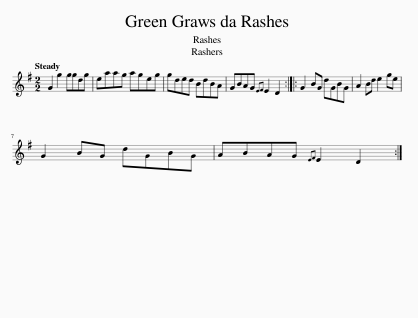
X:1
L:1/8
Q:1/4=120
M:2/2
I:linebreak $
K:G
V:1 treble
V:1
 G2 g2 ggdg | eaag ageg | gded BdBA | GBAG{EF} E2 D2 :: G2 BG dGBG | %5
 A2 Bd e2 ge |$ G2 BG dGBG | ABAG{EF} E2 D2 :| %8
